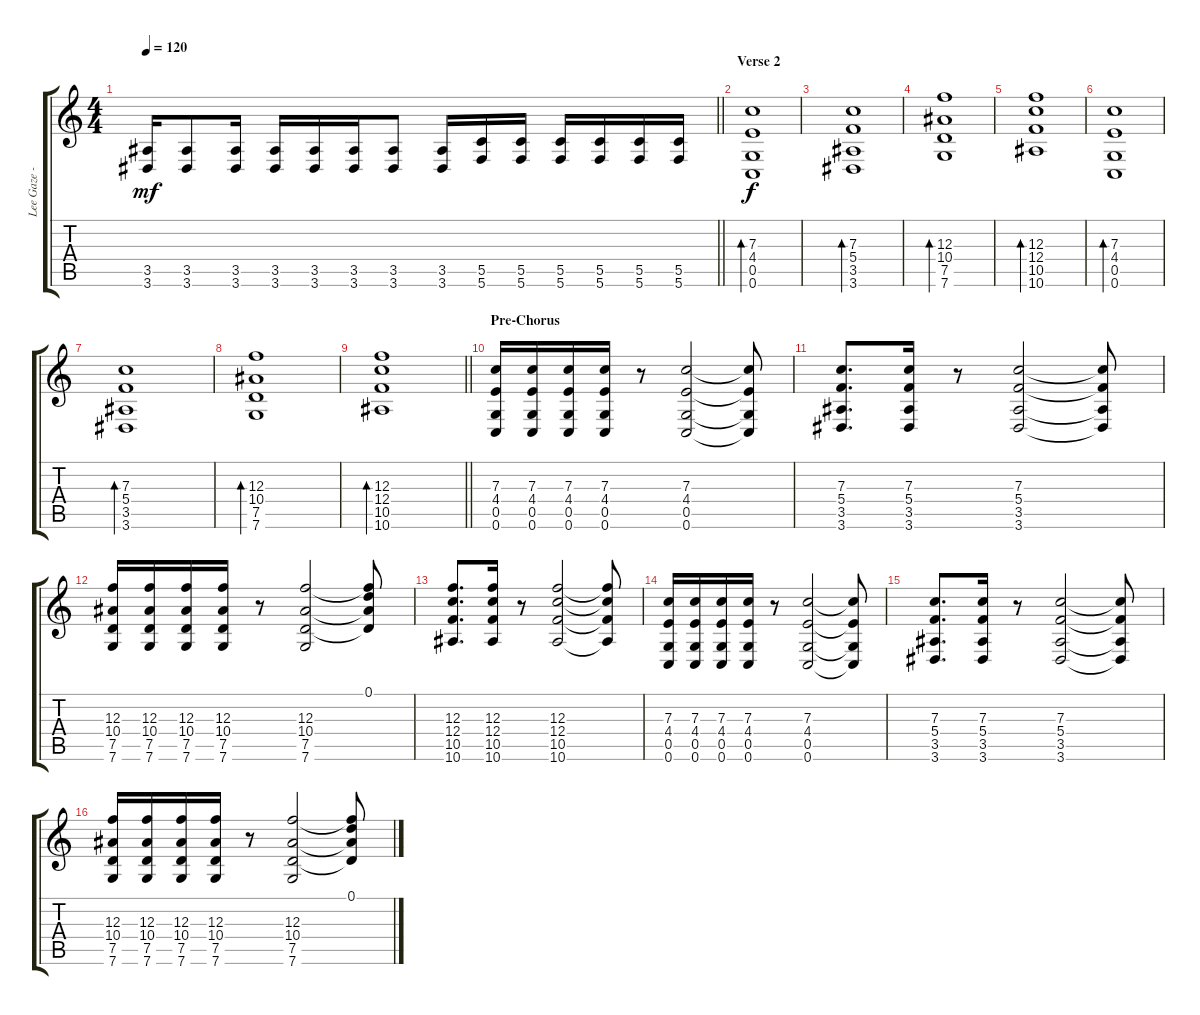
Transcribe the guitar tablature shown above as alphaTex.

\track ("Lee Gaze - Guitar" "Lee Gaze -") {instrument electricguitarjazz}
\staff {score tabs}
\tuning (D4 A3 F3 C3 G2 C2) {hide}
\ts (4 4)
\tempo 120
\clef g2
\barLineRight lightlight
\ks c
(3.5 3.6).16{dy mf} (3.5 3.6).8 (3.5 3.6).16 (3.5 3.6).16 (3.5 3.6).16 (3.5 3.6).16 (3.5 3.6).8 (3.5 3.6).16 (5.5 5.6).16 (5.5 5.6).16 (5.5 5.6).16 (5.5 5.6).16 (5.5 5.6).16 (5.5 5.6).16 |
\section ("" "Verse 2")
(7.3 4.4 0.5 0.6).1{bd 480 dy f volume 11 balance 8 instrument electricguitarjazz} |
(7.3 5.4 3.5 3.6).1{bd 480} |
(12.3 10.4 7.5 7.6).1{bd 480} |
(12.3 12.4 10.5 10.6).1{bd 480} |
(7.3 4.4 0.5 0.6).1{bd 480 instrument electricguitarjazz} |
(7.3 5.4 3.5 3.6).1{bd 480} |
(12.3 10.4 7.5 7.6).1{bd 480} |
\barLineRight lightlight
(12.3 12.4 10.5 10.6).1{bd 480} |
\section ("" "Pre-Chorus")
(7.3 4.4 0.5 0.6).16{volume 9 instrument overdrivenguitar} (7.3 4.4 0.5 0.6).16 (7.3 4.4 0.5 0.6).16 (7.3 4.4 0.5 0.6).16 r.8 (7.3 4.4 0.5 0.6).2 (7.3{t} 4.4{t} 0.5{t} 0.6{t}).8 |
(7.3 5.4 3.5 3.6).8{d} (7.3 5.4 3.5 3.6).16 r.8 (7.3 5.4 3.5 3.6).2 (7.3{t} 5.4{t} 3.5{t} 3.6{t}).8 |
(12.3 10.4 7.5 7.6).16 (12.3 10.4 7.5 7.6).16 (12.3 10.4 7.5 7.6).16 (12.3 10.4 7.5 7.6).16 r.8 (12.3 10.4 7.5 7.6).2 (0.1 12.3{t} 10.4{t} 7.5{t}).8 |
(12.3 12.4 10.5 10.6).8{d} (12.3 12.4 10.5 10.6).16 r.8 (12.3 12.4 10.5 10.6).2 (12.3{t} 12.4{t} 10.5{t} 10.6{t}).8 |
(7.3 4.4 0.5 0.6).16{volume 11 instrument overdrivenguitar} (7.3 4.4 0.5 0.6).16 (7.3 4.4 0.5 0.6).16 (7.3 4.4 0.5 0.6).16 r.8 (7.3 4.4 0.5 0.6).2 (7.3{t} 4.4{t} 0.5{t} 0.6{t}).8 |
(7.3 5.4 3.5 3.6).8{d} (7.3 5.4 3.5 3.6).16 r.8 (7.3 5.4 3.5 3.6).2 (7.3{t} 5.4{t} 3.5{t} 3.6{t}).8 |
(12.3 10.4 7.5 7.6).16 (12.3 10.4 7.5 7.6).16 (12.3 10.4 7.5 7.6).16 (12.3 10.4 7.5 7.6).16 r.8 (12.3 10.4 7.5 7.6).2 (0.1 12.3{t} 10.4{t} 7.5{t}).8
